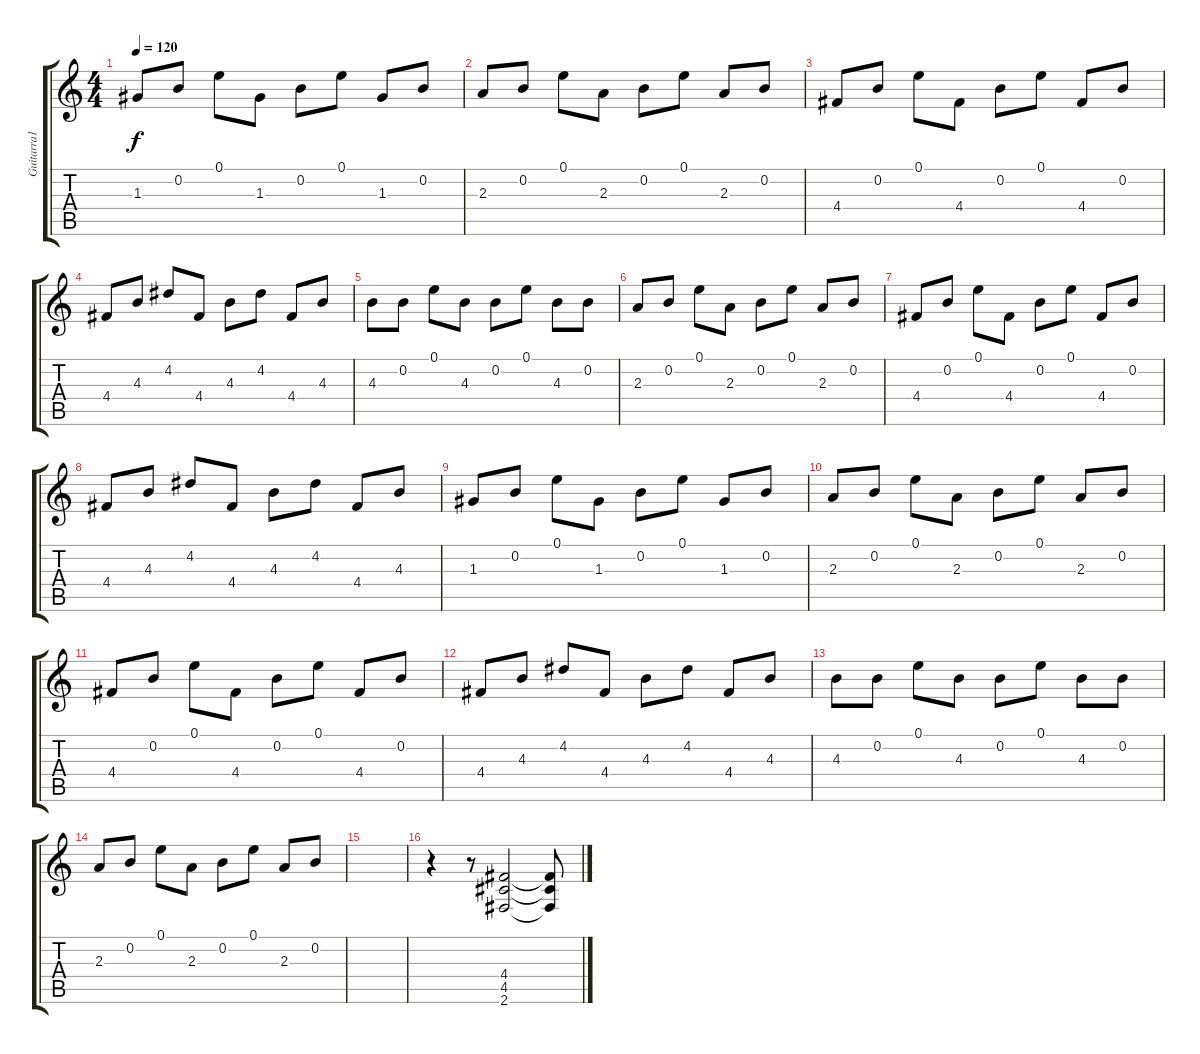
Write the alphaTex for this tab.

\track ("Guitarra1" "Guitarra1") {instrument acousticguitarsteel}
\staff {score tabs}
\tuning (E4 B3 G3 D3 A2 E2) {hide}
\ts (4 4)
\tempo 120
\clef g2
\ks c
1.3.8{dy f} 0.2.8 0.1.8 1.3.8 0.2.8 0.1.8 1.3.8 0.2.8 |
2.3.8 0.2.8 0.1.8 2.3.8 0.2.8 0.1.8 2.3.8 0.2.8 |
4.4.8 0.2.8 0.1.8 4.4.8 0.2.8 0.1.8 4.4.8 0.2.8 |
4.4.8 4.3.8 4.2.8 4.4.8 4.3.8 4.2.8 4.4.8 4.3.8 |
4.3.8 0.2.8 0.1.8 4.3.8 0.2.8 0.1.8 4.3.8 0.2.8 |
2.3.8 0.2.8 0.1.8 2.3.8 0.2.8 0.1.8 2.3.8 0.2.8 |
4.4.8 0.2.8 0.1.8 4.4.8 0.2.8 0.1.8 4.4.8 0.2.8 |
4.4.8 4.3.8 4.2.8 4.4.8 4.3.8 4.2.8 4.4.8 4.3.8 |
1.3.8 0.2.8 0.1.8 1.3.8 0.2.8 0.1.8 1.3.8 0.2.8 |
2.3.8 0.2.8 0.1.8 2.3.8 0.2.8 0.1.8 2.3.8 0.2.8 |
4.4.8 0.2.8 0.1.8 4.4.8 0.2.8 0.1.8 4.4.8 0.2.8 |
4.4.8 4.3.8 4.2.8 4.4.8 4.3.8 4.2.8 4.4.8 4.3.8 |
4.3.8 0.2.8 0.1.8 4.3.8 0.2.8 0.1.8 4.3.8 0.2.8 |
2.3.8 0.2.8 0.1.8 2.3.8 0.2.8 0.1.8 2.3.8 0.2.8 |
|
r.4{instrument distortionguitar} r.8 (4.4 4.5 2.6).2 (4.4{t} 4.5{t} 2.6{t}).8
